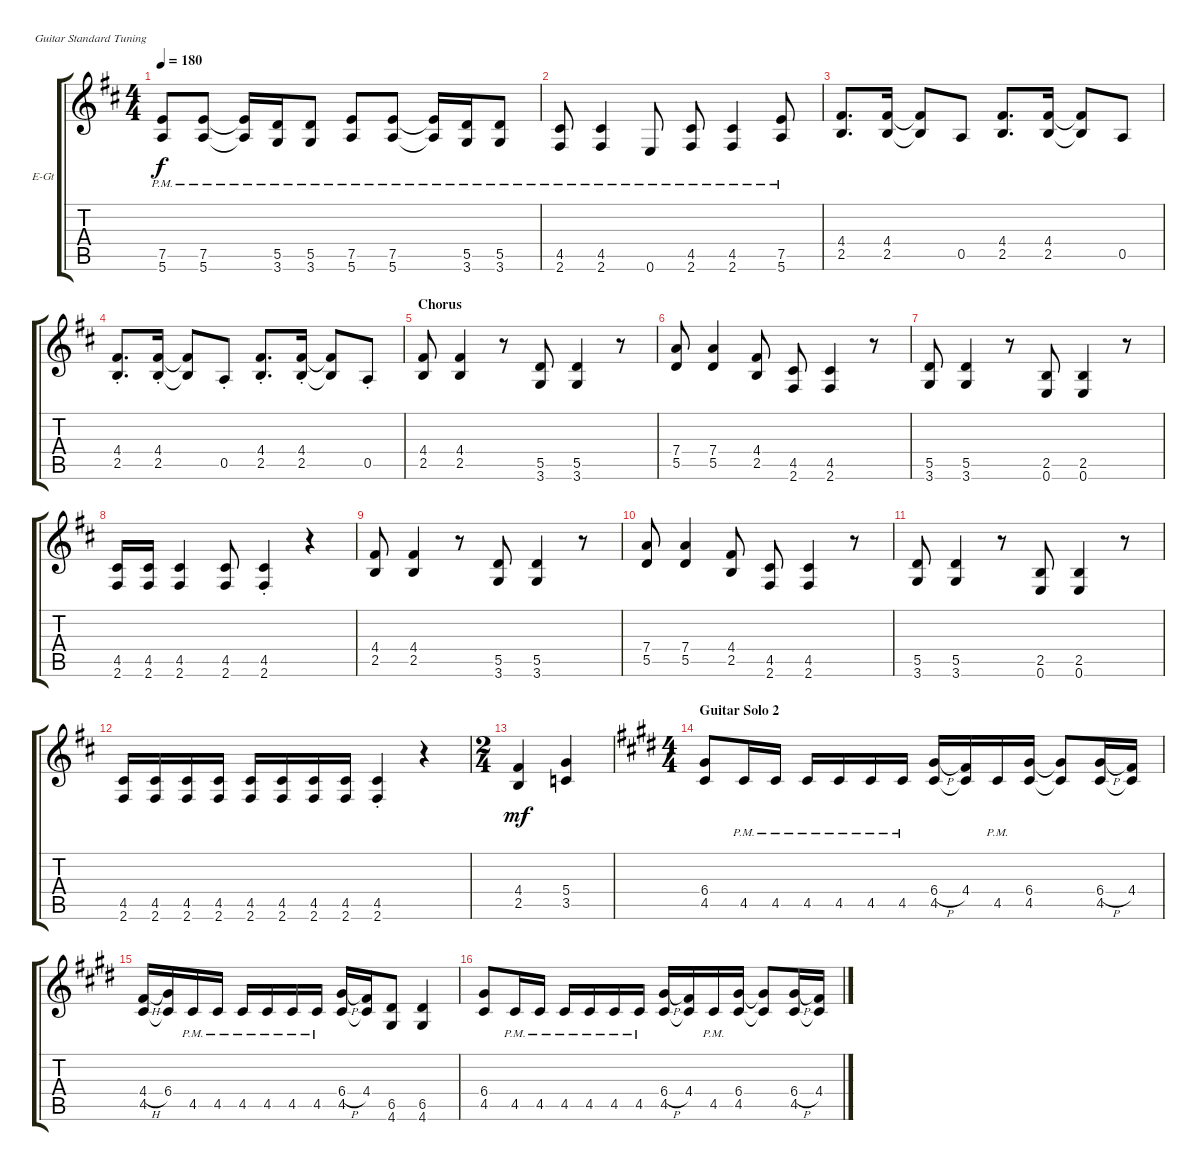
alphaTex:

\defaultSystemsLayout 4
\bracketExtendMode groupsimilarinstruments
\firstSystemTrackNameOrientation horizontal
\otherSystemsTrackNameOrientation horizontal
\track ("James Hetfield (Rhythm)" "E-Gt") {instrument distortionguitar}
\staff {score tabs}
\tuning (E4 B3 G3 D3 A2 E2)
\ts (4 4)
\tempo 180
\clef g2
\ks d
(5.6{pm} 7.5{pm}).8{dy f} (5.6{pm} 7.5{pm}).8 (7.5{pm t} 5.6{pm t}).16 (3.6{pm} 5.5{pm}).16 (5.5{pm} 3.6{pm}).8 (5.6{pm} 7.5{pm}).8 (5.6{pm} 7.5{pm}).8 (7.5{pm t} 5.6{pm t}).16 (3.6{pm} 5.5{pm}).16 (3.6{pm} 5.5{pm}).8 |
(2.6{pm} 4.5{pm}).8 (4.5{pm} 2.6{pm}).4 0.6{pm}.8 (2.6{pm} 4.5{pm}).8 (4.5{pm} 2.6{pm}).4 (5.6{pm} 7.5{pm}).8 |
(2.5 4.4).8{d} (4.4 2.5).16 (2.5{t} 4.4{t}).8 0.5.8 (2.5 4.4).8{d} (4.4 2.5).16 (2.5{t} 4.4{t}).8 0.5.8 |
(2.5{st} 4.4{st}).8{d} (4.4{st} 2.5{st}).16 (2.5{t} 4.4{t}).8 0.5{st}.8 (2.5{st} 4.4{st}).8{d} (4.4{st} 2.5{st}).16 (2.5{t} 4.4{t}).8 0.5{st}.8 |
\section ("" "Chorus")
(2.5 4.4).8 (2.5 4.4).4 r.8 (3.6 5.5).8 (3.6 5.5).4 r.8 |
(5.5 7.4).8 (5.5 7.4).4 (4.4 2.5).8 (2.6 4.5).8 (2.6 4.5).4 r.8 |
(3.6 5.5).8 (5.5 3.6).4 r.8 (0.6 2.5).8 (2.5 0.6).4 r.8 |
(2.6 4.5).16 (2.6 4.5).16 (2.6 4.5).4 (2.6 4.5).8 (2.6{st} 4.5{st}).4 r.4 |
(2.5 4.4).8 (4.4 2.5).4 r.8 (3.6 5.5).8 (5.5 3.6).4 r.8 |
(5.5 7.4).8 (5.5 7.4).4 (4.4 2.5).8 (2.6 4.5).8 (2.6 4.5).4 r.8 |
(3.6 5.5).8 (5.5 3.6).4 r.8 (0.6 2.5).8 (2.5 0.6).4 r.8 |
(2.6 4.5).16 (2.6 4.5).16 (2.6 4.5).16 (2.6 4.5).16 (2.6 4.5).16 (2.6 4.5).16 (2.6 4.5).16 (2.6 4.5).16 (4.5{st} 2.6{st}).4 r.4 |
\ts (2 4)
(2.5 4.4).4{dy mf} (5.4 3.5).4 |
\ts (4 4)
\section ("" "Guitar Solo 2")
\ks e
(4.5 6.4).8 4.5{pm}.16 4.5{pm}.16 4.5{pm}.16 4.5{pm}.16 4.5{pm}.16 4.5{pm}.16 (4.5 6.4{h}).16 (4.4 4.5{t}).16 4.5{pm}.16 (4.5 6.4).16 (6.4{t} 4.5{t}).8 (4.5 6.4{h}).16 (4.4 4.5{t}).16 |
(4.5 4.4{h}).16 (6.4 4.5{t}).16 4.5{pm}.16 4.5{pm}.16 4.5{pm}.16 4.5{pm}.16 4.5{pm}.16 4.5{pm}.16 (4.5 6.4{h}).16 (4.4 4.5{t}).16 (4.6 6.5).8 (6.5 4.6).4 |
(4.5 6.4).8 4.5{pm}.16 4.5{pm}.16 4.5{pm}.16 4.5{pm}.16 4.5{pm}.16 4.5{pm}.16 (4.5 6.4{h}).16 (4.4 4.5{t}).16 4.5{pm}.16 (4.5 6.4).16 (6.4{t} 4.5{t}).8 (4.5 6.4{h}).16 (4.4 4.5{t}).16
